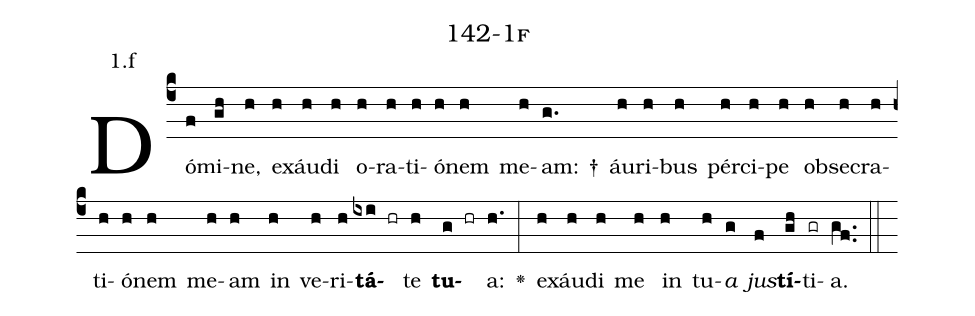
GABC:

name: 142-1f;
annotation: 1.f;
%%
(c4)Dó(f)mi(gh)ne,(h) ex(h)áu(h)di(h) o(h)ra(h)ti(h)ó(h)nem(h) me(h)am: †(g.) áu(h)ri(h)bus(h) pér(h)ci(h)pe(h) ob(h)se(h)cra(h)ti(h)ó(h)nem(h) me(h)am(h) in(h) ve(h)ri(h)<b>tá</b>(ixi hr)te(h) <b>tu</b>(g hr)a:(h.) <v>\greheightstar</v>(:) ex(h)áu(h)di(h) me(h) in(h) tu(h)<i>a</i>(g) <i>jus</i>(f)<b>tí</b>(gh)ti(gr)a.(gf..) (::)


%E(h) u(h) o(g) u(f) a(gh) e.(gf..) (::)
